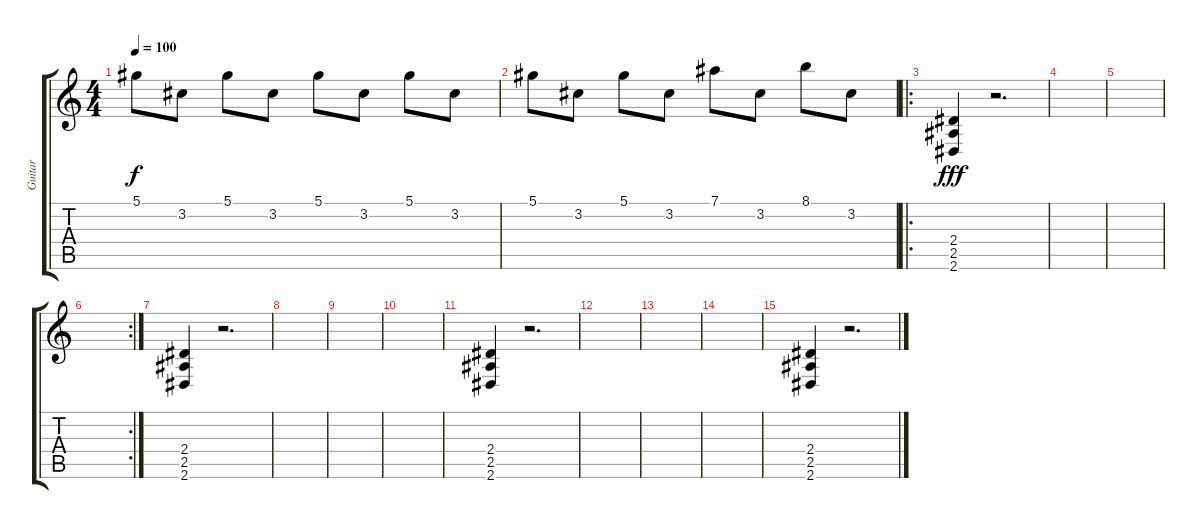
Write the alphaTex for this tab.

\track ("Guitar" "Guitar") {instrument electricguitarjazz}
\staff {score tabs}
\tuning (Eb4 Bb3 Gb3 Db3 Ab2 Db2) {hide}
\ts (4 4)
\tempo 100
\clef g2
\ks c
5.1.8{dy f} 3.2.8 5.1.8 3.2.8 5.1.8 3.2.8 5.1.8 3.2.8 |
5.1.8 3.2.8 5.1.8 3.2.8 7.1.8 3.2.8 8.1.8 3.2.8 |
\ro
(2.4 2.5 2.6).4{dy fff volume 16 instrument distortionguitar} r.2{d} |
|
|
\rc 2
|
(2.4 2.5 2.6).4{volume 16 instrument distortionguitar} r.2{d} |
|
|
|
(2.4 2.5 2.6).4{volume 16 instrument distortionguitar} r.2{d} |
|
|
|
(2.4 2.5 2.6).4{volume 16 instrument distortionguitar} r.2{d}
